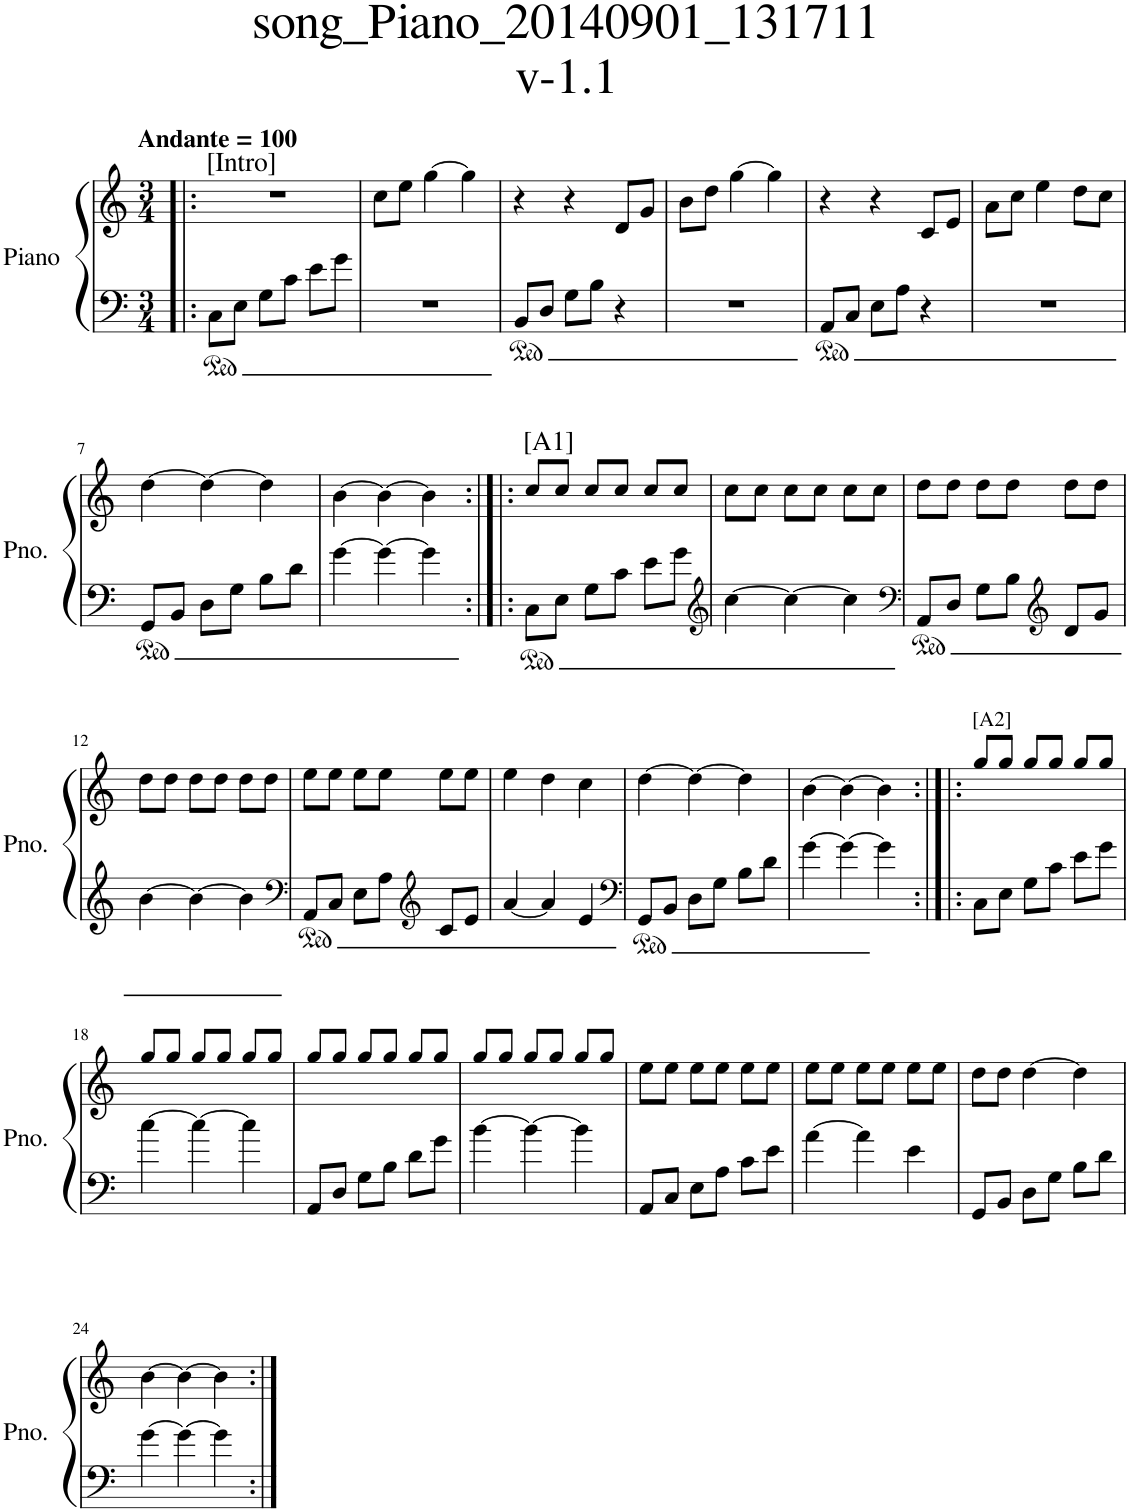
**kern	**kern
*part1	*part1
*staff2	*staff1
*I"Piano	*
*I'Pno.	*
*clefF4	*clefG2
*k[]	*k[]
*M3/4	*M3/4
=1!|:	=1!|:
!	!LO:TX:a:B:t=Andante = 100
!	!LO:TX:a:t=[Intro]
8C\L	2.r
8E\J	.
8G\L	.
8c\J	.
8e\L	.
8g\J	.
=2	=2
2.r	8cc\L
.	8ee\J
.	[4gg\
.	4gg\]
=3	=3
8BB/L	4r
8D/J	.
8G\L	4r
8B\J	.
4r	8d/L
.	8g/J
=4	=4
2.r	8b\L
.	8dd\J
.	[4gg\
.	4gg\]
=5	=5
8AA/L	4r
8C/J	.
8E\L	4r
8A\J	.
4r	8c/L
.	8e/J
=6	=6
2.r	8a\L
.	8cc\J
.	4ee\
.	8dd\L
.	8cc\J
!!LO:LB:g=z
=7	=7
8GG/L	[4dd\
8BB/J	.
8D\L	4dd\_
8G\J	.
8B\L	4dd\]
8d\J	.
=8	=8
[4g\	[4b\
4g\_	4b\_
4g\]	4b\]
=9:|!|:	=9:|!|:
!	!LO:TX:a:t=[A1]
8C\L	8cc/L
8E\J	8cc/J
8G\L	8cc/L
8c\J	8cc/J
8e\L	8cc/L
8g\J	8cc/J
=10	=10
*clefG2	*
[4cc\	8cc\L
.	8cc\J
4cc\_	8cc\L
.	8cc\J
4cc\]	8cc\L
.	8cc\J
=11	=11
*clefF4	*
8AA/L	8dd\L
8D/J	8dd\J
8G\L	8dd\L
8B\J	8dd\J
*clefG2	*
8d/L	8dd\L
8g/J	8dd\J
!!LO:LB:g=z
=12	=12
[4b\	8dd\L
.	8dd\J
4b\_	8dd\L
.	8dd\J
4b\]	8dd\L
.	8dd\J
=13	=13
*clefF4	*
8AA/L	8ee\L
8C/J	8ee\J
8E\L	8ee\L
8A\J	8ee\J
*clefG2	*
8c/L	8ee\L
8e/J	8ee\J
=14	=14
[4a/	4ee\
4a/]	4dd\
4e/	4cc\
=15	=15
*clefF4	*
8GG/L	[4dd\
8BB/J	.
8D\L	4dd\_
8G\J	.
8B\L	4dd\]
8d\J	.
=16	=16
[4g\	[4b\
4g\_	4b\_
4g\]	4b\]
=17:|!|:	=17:|!|:
!	!LO:TX:a:t=[A2]
8C\L	8gg/L
8E\J	8gg/J
8G\L	8gg/L
8c\J	8gg/J
8e\L	8gg/L
8g\J	8gg/J
!!LO:LB:g=z
=18	=18
[4cc\	8gg/L
.	8gg/J
4cc\_	8gg/L
.	8gg/J
4cc\]	8gg/L
.	8gg/J
=19	=19
8AA/L	8gg/L
8D/J	8gg/J
8G\L	8gg/L
8B\J	8gg/J
8d\L	8gg/L
8g\J	8gg/J
=20	=20
[4b\	8gg/L
.	8gg/J
4b\_	8gg/L
.	8gg/J
4b\]	8gg/L
.	8gg/J
=21	=21
8AA/L	8ee\L
8C/J	8ee\J
8E\L	8ee\L
8A\J	8ee\J
8c\L	8ee\L
8e\J	8ee\J
=22	=22
[4a\	8ee\L
.	8ee\J
4a\]	8ee\L
.	8ee\J
4e\	8ee\L
.	8ee\J
=23	=23
8GG/L	8dd\L
8BB/J	8dd\J
8D\L	[4dd\
8G\J	.
8B\L	4dd\]
8d\J	.
!!LO:LB:g=z
=24	=24
[4g\	[4b\
4g\_	4b\_
4g\]	4b\]
=:|!	=:|!
*-	*-
